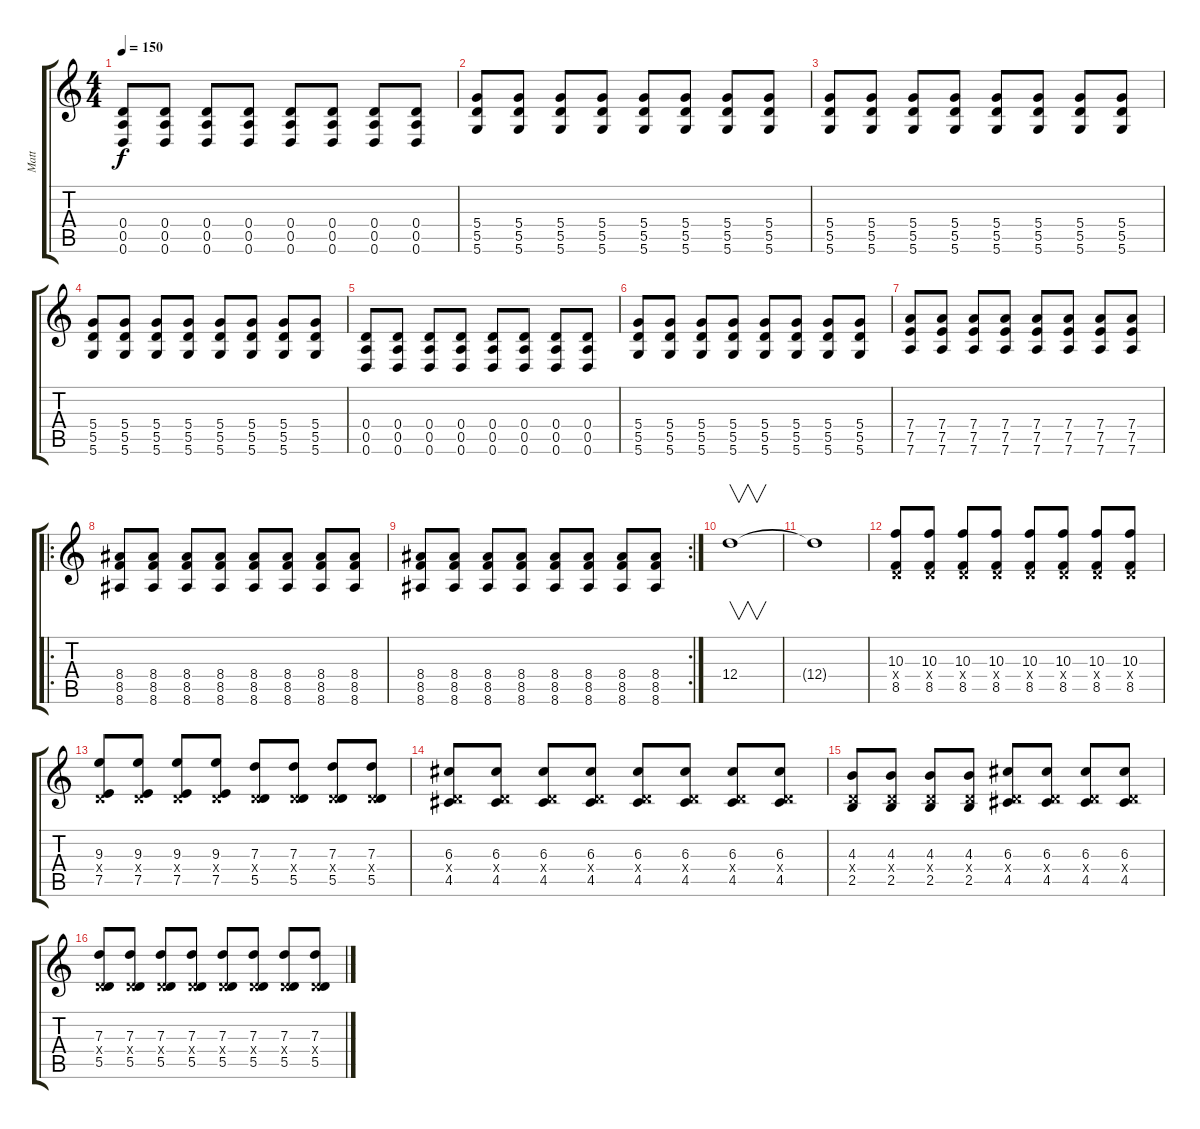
\track ("Matt" "Matt") {instrument overdrivenguitar}
\staff {score tabs}
\tuning (E4 B3 G3 D3 A2 D2) {hide}
\ts (4 4)
\tempo 150
\clef g2
\ks c
(0.4 0.5 0.6).8{dy f} (0.4 0.5 0.6).8 (0.4 0.5 0.6).8 (0.4 0.5 0.6).8 (0.4 0.5 0.6).8 (0.4 0.5 0.6).8 (0.4 0.5 0.6).8 (0.4 0.5 0.6).8 |
(5.4 5.5 5.6).8 (5.4 5.5 5.6).8 (5.4 5.5 5.6).8 (5.4 5.5 5.6).8 (5.4 5.5 5.6).8 (5.4 5.5 5.6).8 (5.4 5.5 5.6).8 (5.4 5.5 5.6).8 |
(5.4 5.5 5.6).8 (5.4 5.5 5.6).8 (5.4 5.5 5.6).8 (5.4 5.5 5.6).8 (5.4 5.5 5.6).8 (5.4 5.5 5.6).8 (5.4 5.5 5.6).8 (5.4 5.5 5.6).8 |
(5.4 5.5 5.6).8 (5.4 5.5 5.6).8 (5.4 5.5 5.6).8 (5.4 5.5 5.6).8 (5.4 5.5 5.6).8 (5.4 5.5 5.6).8 (5.4 5.5 5.6).8 (5.4 5.5 5.6).8 |
(0.4 0.5 0.6).8 (0.4 0.5 0.6).8 (0.4 0.5 0.6).8 (0.4 0.5 0.6).8 (0.4 0.5 0.6).8 (0.4 0.5 0.6).8 (0.4 0.5 0.6).8 (0.4 0.5 0.6).8 |
(5.4 5.5 5.6).8 (5.4 5.5 5.6).8 (5.4 5.5 5.6).8 (5.4 5.5 5.6).8 (5.4 5.5 5.6).8 (5.4 5.5 5.6).8 (5.4 5.5 5.6).8 (5.4 5.5 5.6).8 |
(7.4 7.5 7.6).8 (7.4 7.5 7.6).8 (7.4 7.5 7.6).8 (7.4 7.5 7.6).8 (7.4 7.5 7.6).8 (7.4 7.5 7.6).8 (7.4 7.5 7.6).8 (7.4 7.5 7.6).8 |
\ro
(8.4 8.5 8.6).8 (8.4 8.5 8.6).8 (8.4 8.5 8.6).8 (8.4 8.5 8.6).8 (8.4 8.5 8.6).8 (8.4 8.5 8.6).8 (8.4 8.5 8.6).8 (8.4 8.5 8.6).8 |
\rc 2
(8.4 8.5 8.6).8 (8.4 8.5 8.6).8 (8.4 8.5 8.6).8 (8.4 8.5 8.6).8 (8.4 8.5 8.6).8 (8.4 8.5 8.6).8 (8.4 8.5 8.6).8 (8.4 8.5 8.6).8 |
12.4.1{v} |
12.4{t}.1 |
(10.3 0.4{x} 8.5).8 (10.3 0.4{x} 8.5).8 (10.3 0.4{x} 8.5).8 (10.3 0.4{x} 8.5).8 (10.3 0.4{x} 8.5).8 (10.3 0.4{x} 8.5).8 (10.3 0.4{x} 8.5).8 (10.3 0.4{x} 8.5).8 |
(9.3 0.4{x} 7.5).8 (9.3 0.4{x} 7.5).8 (9.3 0.4{x} 7.5).8 (9.3 0.4{x} 7.5).8 (7.3 0.4{x} 5.5).8 (7.3 0.4{x} 5.5).8 (7.3 0.4{x} 5.5).8 (7.3 0.4{x} 5.5).8 |
(6.3 0.4{x} 4.5).8 (6.3 0.4{x} 4.5).8 (6.3 0.4{x} 4.5).8 (6.3 0.4{x} 4.5).8 (6.3 0.4{x} 4.5).8 (6.3 0.4{x} 4.5).8 (6.3 0.4{x} 4.5).8 (6.3 0.4{x} 4.5).8 |
(4.3 0.4{x} 2.5).8 (4.3 0.4{x} 2.5).8 (4.3 0.4{x} 2.5).8 (4.3 0.4{x} 2.5).8 (6.3 0.4{x} 4.5).8 (6.3 0.4{x} 4.5).8 (6.3 0.4{x} 4.5).8 (6.3 0.4{x} 4.5).8 |
(7.3 0.4{x} 5.5).8 (7.3 0.4{x} 5.5).8 (7.3 0.4{x} 5.5).8 (7.3 0.4{x} 5.5).8 (7.3 0.4{x} 5.5).8 (7.3 0.4{x} 5.5).8 (7.3 0.4{x} 5.5).8 (7.3 0.4{x} 5.5).8
